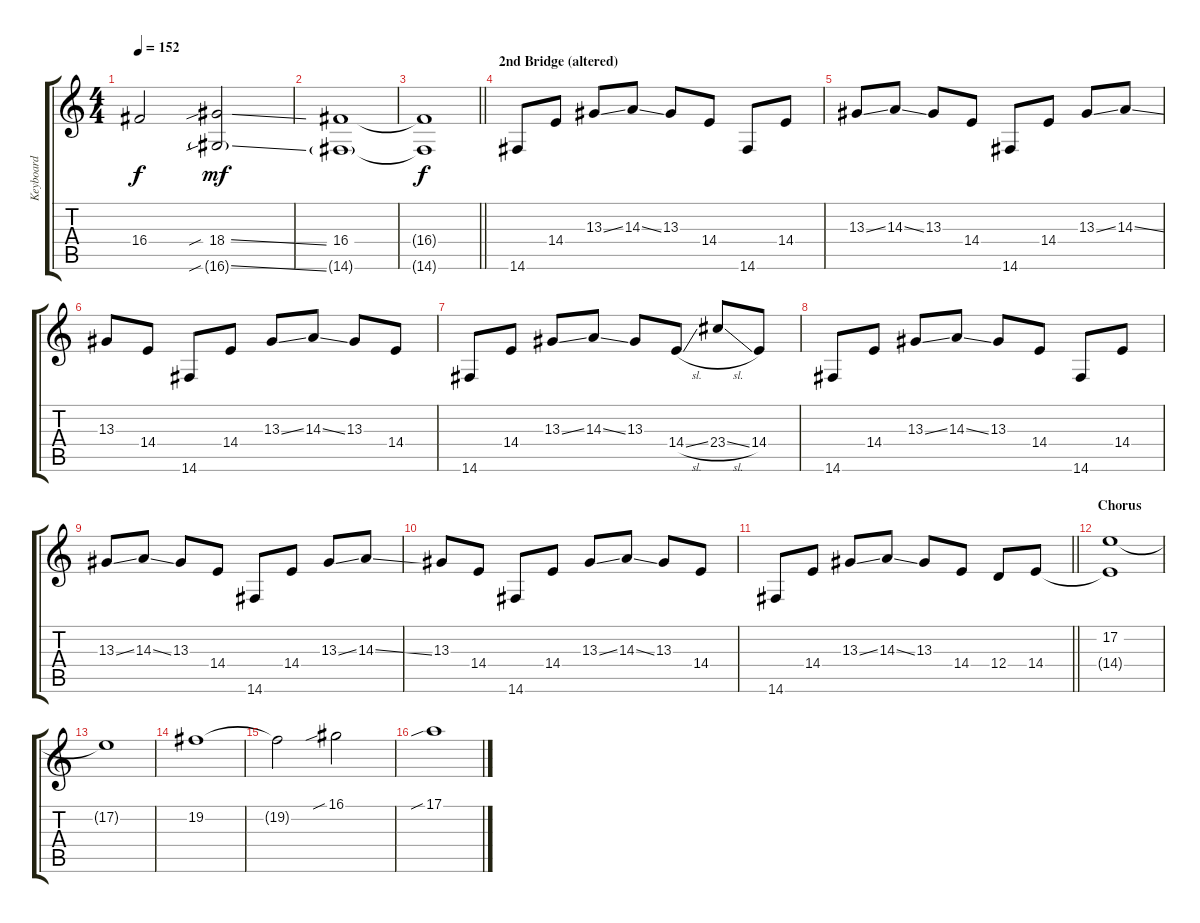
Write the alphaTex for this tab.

\track ("Keyboard" "Keyboard") {instrument pad4choir}
\staff {score tabs}
\tuning (E4 B3 G3 D3 A2 E2) {hide}
\ts (4 4)
\tempo 152
\clef g2
\ks c
16.4{t}.2{dy f} (18.4{sib ss} 16.6{sib ss g}).2{dy mf} |
(16.4 14.6{g}).1 |
\barLineRight lightlight
(16.4{t} 14.6{t}).1{dy f} |
\section ("" "2nd Bridge (altered)")
14.6.8{volume 11 instrument lead2sawtooth} 14.4.8 13.3{ss}.8 14.3{ss}.8 13.3.8 14.4.8 14.6.8 14.4.8 |
13.3{ss}.8 14.3{ss}.8 13.3.8 14.4.8 14.6.8 14.4.8 13.3{ss}.8 14.3{ss}.8 |
13.3.8 14.4.8 14.6.8 14.4.8 13.3{ss}.8 14.3{ss}.8 13.3.8 14.4.8 |
14.6.8 14.4.8 13.3{ss}.8 14.3{ss}.8 13.3.8 14.4{sl}.8 23.4{sl}.8 14.4.8 |
14.6.8 14.4.8 13.3{ss}.8 14.3{ss}.8 13.3.8 14.4.8 14.6.8 14.4.8 |
13.3{ss}.8 14.3{ss}.8 13.3.8 14.4.8 14.6.8 14.4.8 13.3{ss}.8 14.3{ss}.8 |
13.3.8 14.4.8 14.6.8 14.4.8 13.3{ss}.8 14.3{ss}.8 13.3.8 14.4.8 |
\barLineRight lightlight
14.6.8 14.4.8 13.3{ss}.8 14.3{ss}.8 13.3.8 14.4.8 12.4.8 14.4.8 |
\section ("" "Chorus")
(17.2 14.4{t}).1 |
17.2{t}.1 |
19.2.1 |
19.2{t}.2 16.1{sib}.2 |
17.1{sib}.1
